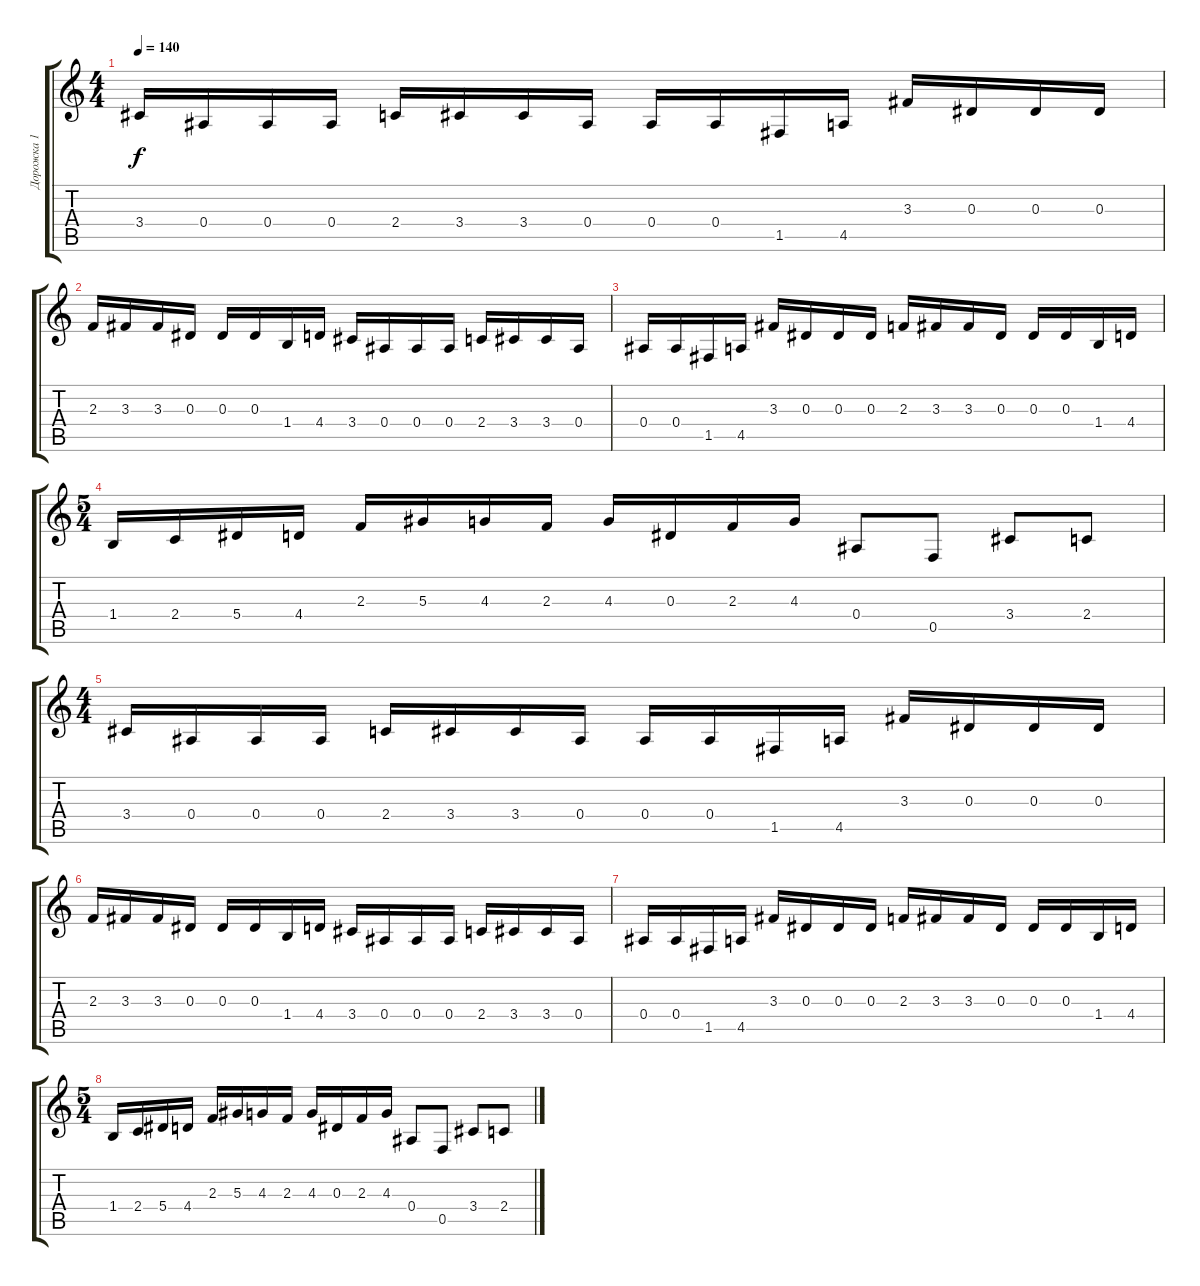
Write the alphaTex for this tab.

\track ("Дорожка 1" "Дорожка 1") {instrument distortionguitar}
\staff {score tabs}
\tuning (C4 G3 Eb3 Bb2 F2 C2) {hide}
\ts (4 4)
\tempo 140
\clef g2
\ks c
3.4.16{dy f} 0.4.16 0.4.16 0.4.16 2.4.16 3.4.16 3.4.16 0.4.16 0.4.16 0.4.16 1.5.16 4.5.16 3.3.16 0.3.16 0.3.16 0.3.16 |
2.3.16 3.3.16 3.3.16 0.3.16 0.3.16 0.3.16 1.4.16 4.4.16 3.4.16 0.4.16 0.4.16 0.4.16 2.4.16 3.4.16 3.4.16 0.4.16 |
0.4.16 0.4.16 1.5.16 4.5.16 3.3.16 0.3.16 0.3.16 0.3.16 2.3.16 3.3.16 3.3.16 0.3.16 0.3.16 0.3.16 1.4.16 4.4.16 |
\ts (5 4)
1.4.16 2.4.16 5.4.16 4.4.16 2.3.16 5.3.16 4.3.16 2.3.16 4.3.16 0.3.16 2.3.16 4.3.16 0.4.8 0.5.8 3.4.8 2.4.8 |
\ts (4 4)
3.4.16 0.4.16 0.4.16 0.4.16 2.4.16 3.4.16 3.4.16 0.4.16 0.4.16 0.4.16 1.5.16 4.5.16 3.3.16 0.3.16 0.3.16 0.3.16 |
2.3.16 3.3.16 3.3.16 0.3.16 0.3.16 0.3.16 1.4.16 4.4.16 3.4.16 0.4.16 0.4.16 0.4.16 2.4.16 3.4.16 3.4.16 0.4.16 |
0.4.16 0.4.16 1.5.16 4.5.16 3.3.16 0.3.16 0.3.16 0.3.16 2.3.16 3.3.16 3.3.16 0.3.16 0.3.16 0.3.16 1.4.16 4.4.16 |
\ts (5 4)
1.4.16 2.4.16 5.4.16 4.4.16 2.3.16 5.3.16 4.3.16 2.3.16 4.3.16 0.3.16 2.3.16 4.3.16 0.4.8 0.5.8 3.4.8 2.4.8
